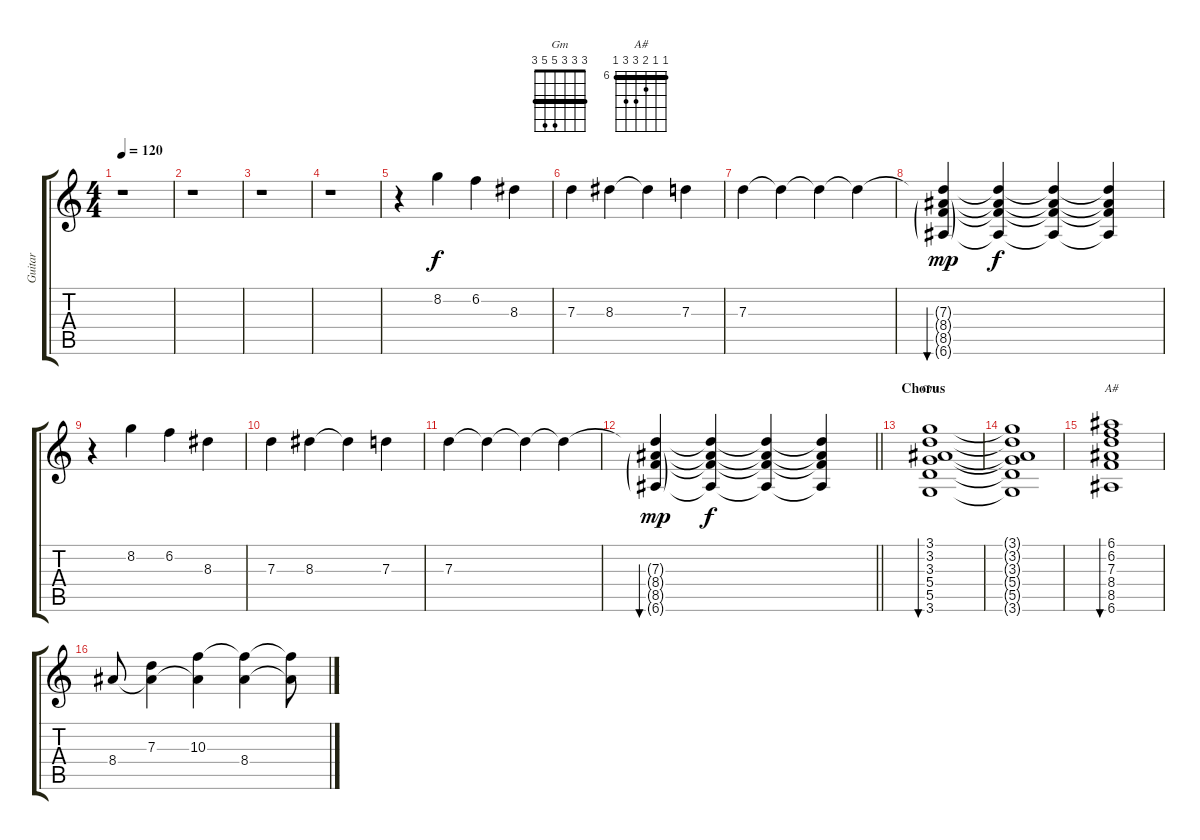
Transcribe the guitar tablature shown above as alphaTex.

\track ("Guitar" "Guitar") {instrument electricguitarjazz}
\staff {score tabs}
\tuning (E4 B3 G3 D3 A2 E2) {hide}
\chord ("Gm" 3 3 3 5 5 3) {barre 3}
\chord ("A#" 6 6 7 8 8 6) {firstfret 6 barre 6}
\ts (4 4)
\tempo 120
\clef g2
\ks c
r.1{dy f} |
r.1 |
r.1 |
r.1 |
r.4{instrument electricguitarjazz} 8.2.4 6.2.4 8.3.4 |
7.3.4 8.3.4 8.3{t}.4 7.3.4 |
7.3.4 7.3{t}.4 7.3{t}.4 7.3{t}.4 |
(7.3{t} 8.4{g} 8.5{g} 6.6{g}).4{bu 30 dy mp} (7.3{t} 8.4{t} 8.5{t} 6.6{t}).4{dy f} (7.3{t} 8.4{t} 8.5{t} 6.6{t}).4 (7.3{t} 8.4{t} 8.5{t} 6.6{t}).4 |
r.4{instrument electricguitarjazz} 8.2.4 6.2.4 8.3.4 |
7.3.4 8.3.4 8.3{t}.4 7.3.4 |
7.3.4 7.3{t}.4 7.3{t}.4 7.3{t}.4 |
\barLineRight lightlight
(7.3{t} 8.4{g} 8.5{g} 6.6{g}).4{bu 30 dy mp} (7.3{t} 8.4{t} 8.5{t} 6.6{t}).4{dy f} (7.3{t} 8.4{t} 8.5{t} 6.6{t}).4 (7.3{t} 8.4{t} 8.5{t} 6.6{t}).4 |
\section ("" "Chorus")
(3.1 3.2 3.3 5.4 5.5 3.6).1{bu 120 ch "Gm" instrument electricguitarclean} |
(3.1{t} 3.2{t} 3.3{t} 5.4{t} 5.5{t} 3.6{t}).1 |
(6.1 6.2 7.3 8.4 8.5 6.6).1{bu 120 ch "A#"} |
8.4.8 (7.3 8.4{t}).4 (10.3 8.4{t}).4 (10.3{t} 8.4).4 (10.3{t} 8.4{t}).8
